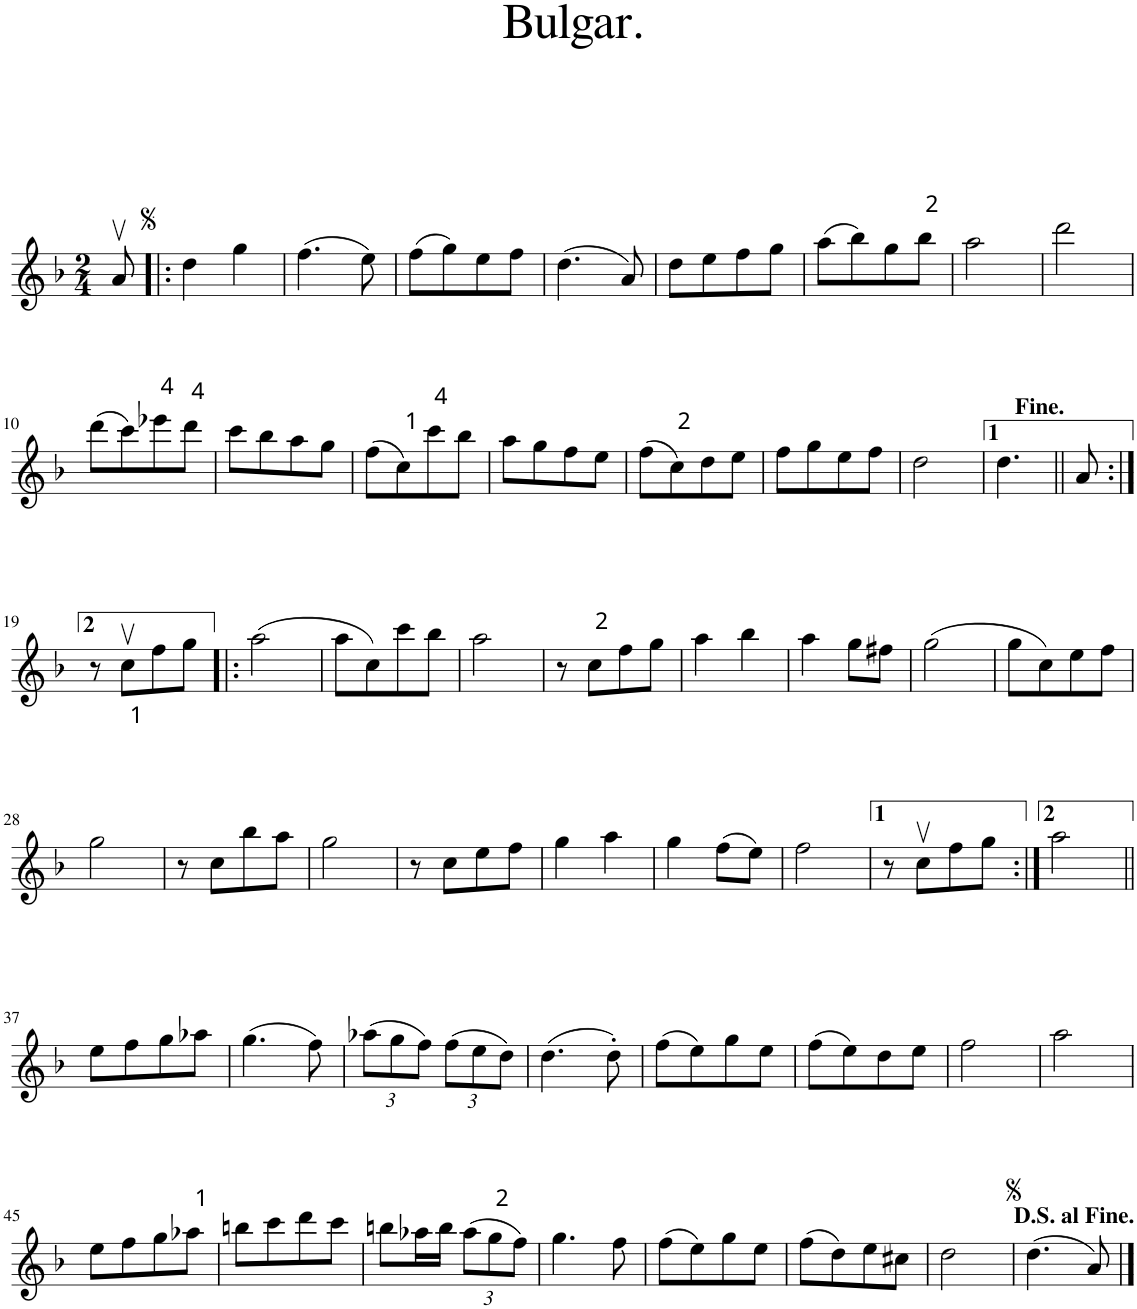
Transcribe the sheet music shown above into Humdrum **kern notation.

**kern
*part1
*staff1
*I"Piano
*I'Pno.
*clefG2
*k[b-]
*d:
*M2/4
=1
8av/
=2!|:
4dd\
4gg\
=3
(4.ff\
8ee\)
=4
(8ff\L
8gg\)
8ee\
8ff\J
=5
(4.dd\
8a/)
=6
8dd\L
8ee\
8ff\
8gg\J
=7
(8aa\L
8bb-\)
8gg\
8bb-\J
=8
2aa\
=9
2ddd\
!!LO:LB:g=z
=10
(8ddd\L
8ccc\)
8eee-X\
8ddd\J
=11
8ccc\L
8bb-\
8aa\
8gg\J
=12
(8ff\L
8cc\)
8ccc\
8bb-\J
=13
8aa\L
8gg\
8ff\
8ee\J
=14
(8ff\L
8cc\)
8dd\
8ee\J
=15
8ff\L
8gg\
8ee\
8ff\J
=16
2dd\
=17
4.dd\
=18||
8a/
!!LO:LB:g=z
=19:|!
8r
8ccv<\L
8ff\
8gg\J
=20!|:
(2aa\
=21
8aa\L
8cc\)
8ccc\
8bb-\J
=22
2aa\
=23
8r
8cc\L
8ff\
8gg\J
=24
4aa\
4bb-\
=25
4aa\
8gg\L
8ff#X\J
=26
(2gg\
=27
8gg\L
8cc\)
8ee\
8ff\J
!!LO:LB:g=z
=28
2gg\
=29
8r
8cc\L
8bb-\
8aa\J
=30
2gg\
=31
8r
8cc\L
8ee\
8ff\J
=32
4gg\
4aa\
=33
4gg\
(8ff\L
8ee\J)
=34
2ff\
=35
8r
8ccv\L
8ff\
8gg\J
=36:|!
2aa\
!!LO:LB:g=z
=37||
8ee\L
8ff\
8gg\
8aa-X\J
=38
(4.gg\
8ff\)
=39
*Xbrackettup
(12aa-X\L
12gg\
12ff\J)
(12ff\L
12ee\
12dd\J)
=40
(4.dd\
8dd'\)
=41
(8ff\L
8ee\)
8gg\
8ee\J
=42
(8ff\L
8ee\)
8dd\
8ee\J
=43
2ff\
=44
2aa\
!!LO:LB:g=z
=45
8ee\L
8ff\
8gg\
8aa-X\J
=46
8bbn\L
8ccc\
8ddd\
8ccc\J
=47
8bbn\L
16aa-X\L
16bb\JJ
(12aa-\L
12gg\
12ff\J)
=48
4.gg\
8ff\
=49
(8ff\L
8ee\)
8gg\
8ee\J
=50
(8ff\L
8dd\)
8ee\
8cc#X\J
=51
2dd\
=52
(4.dd\
8a/)
==
*-
